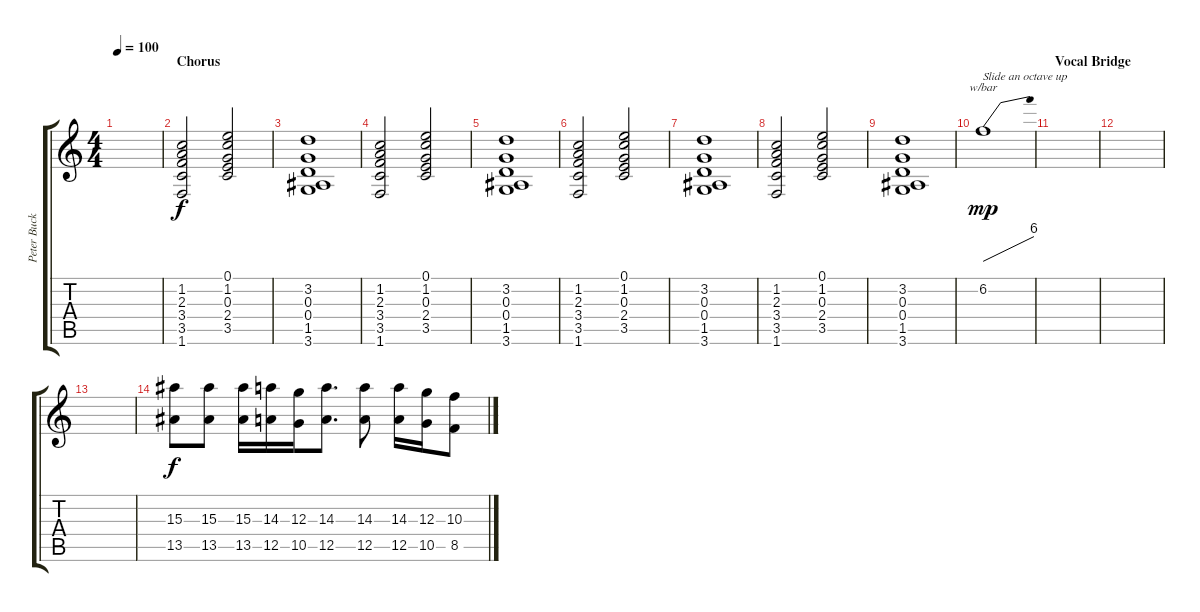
\track ("Peter Buck (Guitar II)" "Peter Buck") {instrument overdrivenguitar}
\staff {score tabs}
\tuning (E4 B3 G3 D3 A2 E2) {hide}
\ts (4 4)
\tempo 100
\clef g2
\ks c
|
\section ("" "Chorus")
(1.2 2.3 3.4 3.5 1.6).2 (0.1 1.2 0.3 2.4 3.5).2 |
(3.2 0.3 0.4 1.5 3.6).1 |
(1.2 2.3 3.4 3.5 1.6).2 (0.1 1.2 0.3 2.4 3.5).2 |
(3.2 0.3 0.4 1.5 3.6).1 |
(1.2 2.3 3.4 3.5 1.6).2 (0.1 1.2 0.3 2.4 3.5).2 |
(3.2 0.3 0.4 1.5 3.6).1 |
(1.2 2.3 3.4 3.5 1.6).2 (0.1 1.2 0.3 2.4 3.5).2 |
(3.2 0.3 0.4 1.5 3.6).1{balance 0} |
6.2.1{tbe (dive default 0 0 60 24) txt "Slide an octave up" dy mp balance 16} |
\section ("" "Vocal Bridge")
|
|
|
(15.3 13.5).8{dy f} (15.3 13.5).8 (15.3 13.5).16 (14.3 12.5).16 (12.3 10.5).16 (14.3 12.5).8{d} (14.3 12.5).8 (14.3 12.5).16 (12.3 10.5).16 (10.3 8.5).8
